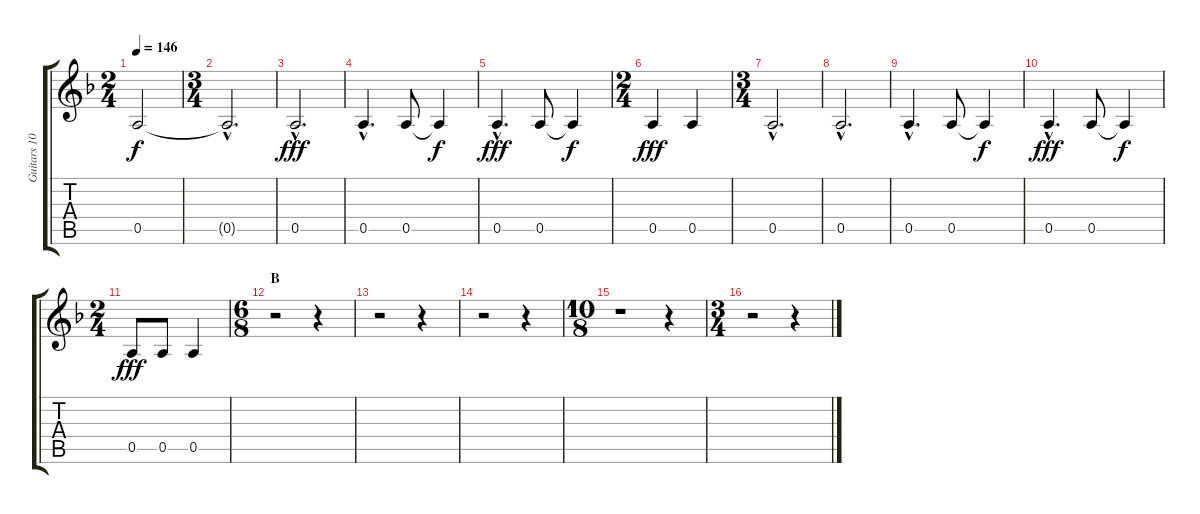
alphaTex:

\track ("Guitars 10 - 12" "Guitars 10") {instrument distortionguitar}
\staff {score tabs}
\tuning (E4 B3 G3 D3 A2 E2) {hide}
\ts (2 4)
\tempo 146
\clef g2
\ks f
0.5{t}.2{dy f} |
\ts (3 4)
0.5{hac t}.2{d} |
0.5{hac}.2{d dy fff} |
0.5{hac}.4{d} 0.5.8 0.5{t}.4{dy f} |
0.5{hac}.4{d dy fff} 0.5.8 0.5{t}.4{dy f} |
\ts (2 4)
0.5.4{dy fff} 0.5.4 |
\ts (3 4)
0.5{hac}.2{d} |
0.5{hac}.2{d} |
0.5{hac}.4{d} 0.5.8 0.5{t}.4{dy f} |
0.5{hac}.4{d dy fff} 0.5.8 0.5{t}.4{dy f} |
\ts (2 4)
0.5.8{dy fff} 0.5.8 0.5.4 |
\ts (6 8)
\section ("" "B")
r.2 r.4 |
r.2 r.4 |
r.2 r.4 |
\ts (10 8)
r.1 r.4 |
\ts (3 4)
r.2 r.4
